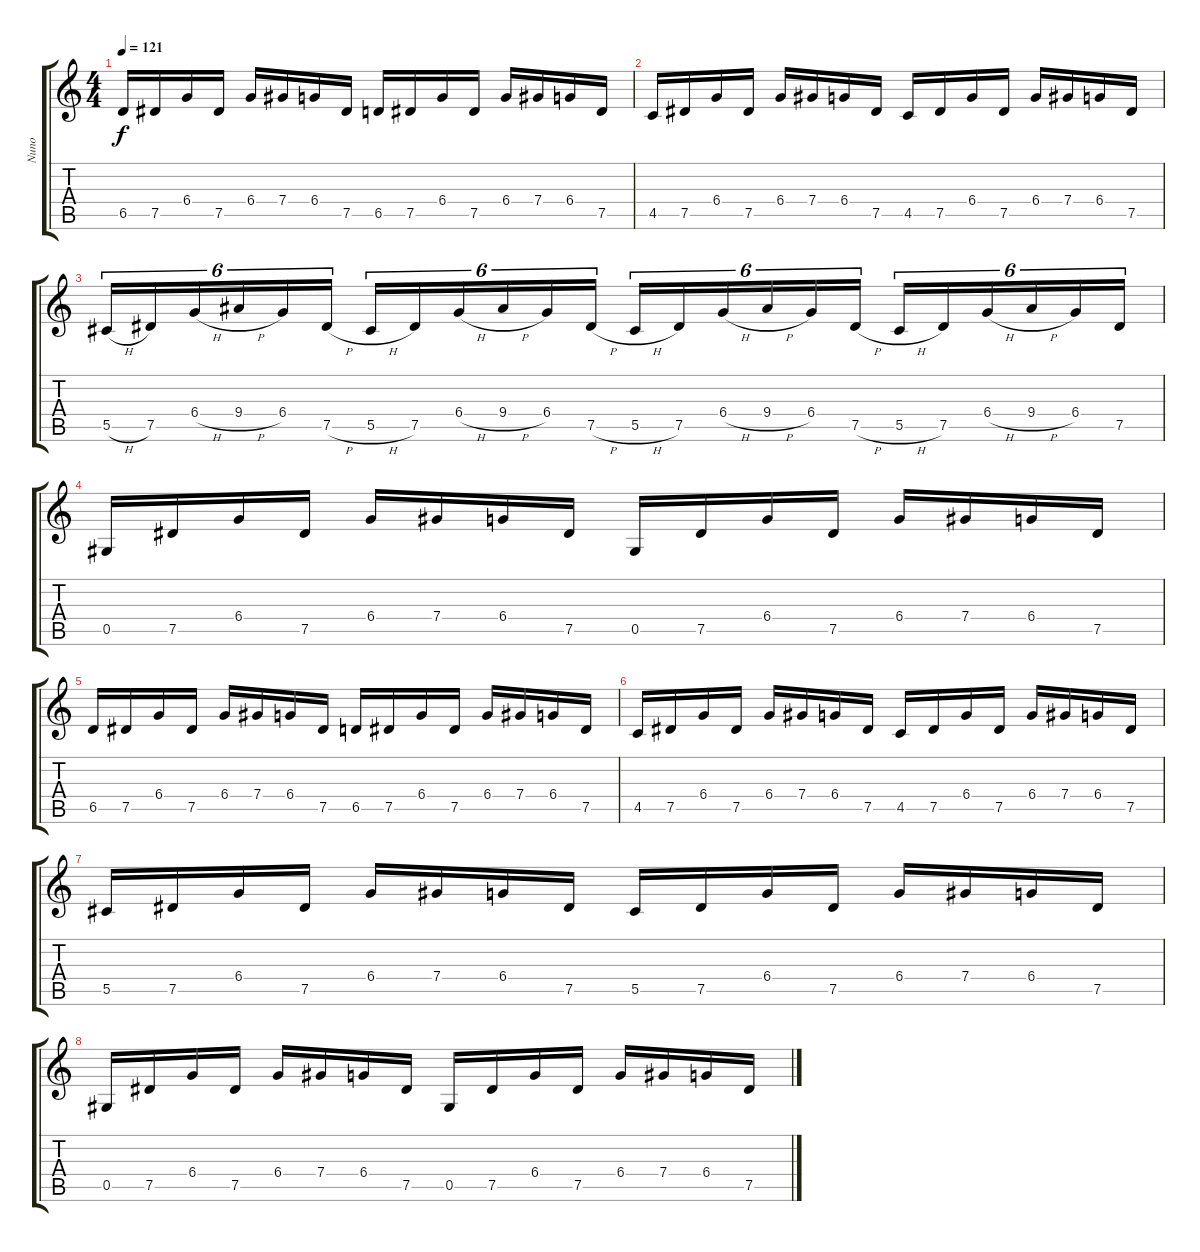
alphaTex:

\track ("Nuno " "Nuno ") {instrument distortionguitar}
\staff {score tabs}
\tuning (Eb4 Bb3 Gb3 Db3 Ab2 Eb2) {hide}
\ts (4 4)
\tempo 121
\clef g2
\ks c
6.5.16{dy f} 7.5.16 6.4.16 7.5.16 6.4.16 7.4.16 6.4.16 7.5.16 6.5.16 7.5.16 6.4.16 7.5.16 6.4.16 7.4.16 6.4.16 7.5.16 |
4.5.16 7.5.16 6.4.16 7.5.16 6.4.16 7.4.16 6.4.16 7.5.16 4.5.16 7.5.16 6.4.16 7.5.16 6.4.16 7.4.16 6.4.16 7.5.16 |
5.5{h}.16{tu (6 4)} 7.5.16{tu (6 4)} 6.4{h}.16{tu (6 4)} 9.4{h}.16{tu (6 4)} 6.4.16{tu (6 4)} 7.5{h}.16{tu (6 4)} 5.5{h}.16{tu (6 4)} 7.5.16{tu (6 4)} 6.4{h}.16{tu (6 4)} 9.4{h}.16{tu (6 4)} 6.4.16{tu (6 4)} 7.5{h}.16{tu (6 4)} 5.5{h}.16{tu (6 4)} 7.5.16{tu (6 4)} 6.4{h}.16{tu (6 4)} 9.4{h}.16{tu (6 4)} 6.4.16{tu (6 4)} 7.5{h}.16{tu (6 4)} 5.5{h}.16{tu (6 4)} 7.5.16{tu (6 4)} 6.4{h}.16{tu (6 4)} 9.4{h}.16{tu (6 4)} 6.4.16{tu (6 4)} 7.5.16{tu (6 4)} |
0.5.16 7.5.16 6.4.16 7.5.16 6.4.16 7.4.16 6.4.16 7.5.16 0.5.16 7.5.16 6.4.16 7.5.16 6.4.16 7.4.16 6.4.16 7.5.16 |
6.5.16 7.5.16 6.4.16 7.5.16 6.4.16 7.4.16 6.4.16 7.5.16 6.5.16 7.5.16 6.4.16 7.5.16 6.4.16 7.4.16 6.4.16 7.5.16 |
4.5.16 7.5.16 6.4.16 7.5.16 6.4.16 7.4.16 6.4.16 7.5.16 4.5.16 7.5.16 6.4.16 7.5.16 6.4.16 7.4.16 6.4.16 7.5.16 |
5.5.16 7.5.16 6.4.16 7.5.16 6.4.16 7.4.16 6.4.16 7.5.16 5.5.16 7.5.16 6.4.16 7.5.16 6.4.16 7.4.16 6.4.16 7.5.16 |
0.5.16 7.5.16 6.4.16 7.5.16 6.4.16 7.4.16 6.4.16 7.5.16 0.5.16 7.5.16 6.4.16 7.5.16 6.4.16 7.4.16 6.4.16 7.5.16
